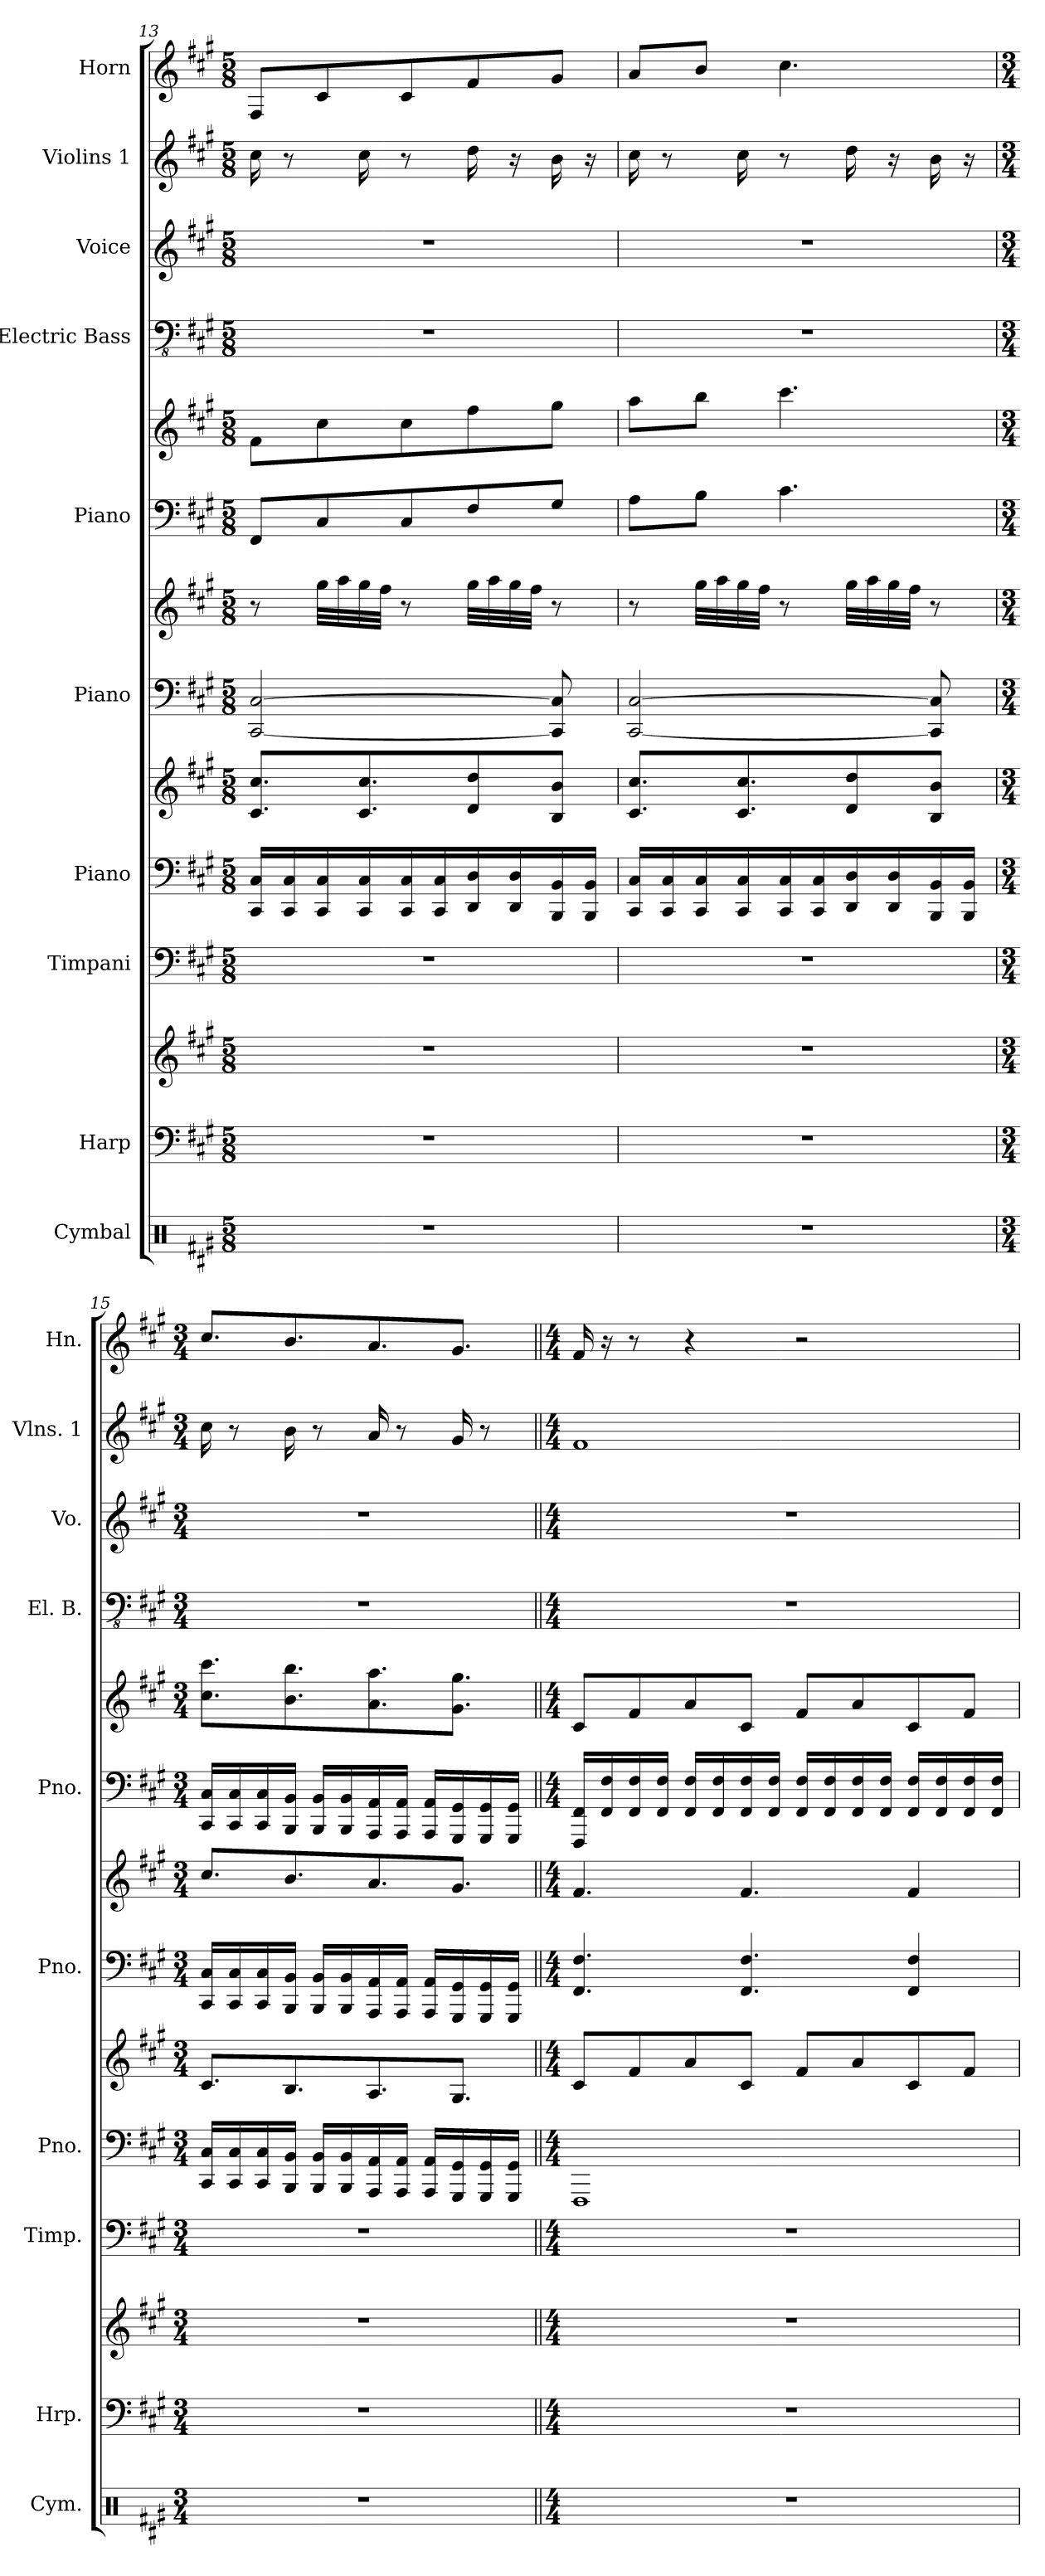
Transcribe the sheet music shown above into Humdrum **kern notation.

**kern	**kern	**kern	**kern	**kern	**kern	**kern	**kern	**kern	**kern	**kern	**kern	**kern	**kern
*part10	*part9	*part9	*part8	*part7	*part7	*part6	*part6	*part5	*part5	*part4	*part3	*part2	*part1
*staff14	*staff13	*staff12	*staff11	*staff10	*staff9	*staff8	*staff7	*staff6	*staff5	*staff4	*staff3	*staff2	*staff1
*I"Cymbal	*I"Harp	*	*I"Timpani	*I"Piano	*	*I"Piano	*	*I"Piano	*	*I"Electric Bass	*I"Voice	*I"Violins 1	*I"Horn
*I'Cym.	*I'Hrp.	*	*I'Timp.	*I'Pno.	*	*I'Pno.	*	*I'Pno.	*	*I'El. B.	*I'Vo.	*I'Vlns. 1	*I'Hn.
!!LO:PB:g=z
*clefX	*clefF4	*clefG2	*clefF4	*clefF4	*clefG2	*clefF4	*clefG2	*clefF4	*clefG2	*clefFv4	*clefG2	*clefG2	*clefG2
*	*	*	*	*	*	*	*	*	*	*	*	*	*ITrd4c7
*k[f#c#g#]	*k[f#c#g#]	*k[f#c#g#]	*k[f#c#g#]	*k[f#c#g#]	*k[f#c#g#]	*k[f#c#g#]	*k[f#c#g#]	*k[f#c#g#]	*k[f#c#g#]	*k[f#c#g#]	*k[f#c#g#]	*k[f#c#g#]	*k[f#c#]
*A:	*A:	*A:	*A:	*A:	*A:	*A:	*A:	*A:	*A:	*A:	*A:	*A:	*D:
*M5/8	*M5/8	*M5/8	*M5/8	*M5/8	*M5/8	*M5/8	*M5/8	*M5/8	*M5/8	*M5/8	*M5/8	*M5/8	*M5/8
=13	=13	=13	=13	=13	=13	=13	=13	=13	=13	=13	=13	=13	=13
8%5r	8%5r	8%5r	8%5r	16CC#/ 16C#/LL	8.c#/ 8.cc#/L	[2CC#/ [2C#/	8r	8FF#/L	8f#\L	8%5r	8%5r	16cc#\	8BB/L
.	.	.	.	16CC#/ 16C#/	.	.	.	.	.	.	.	8r	.
.	.	.	.	16CC#/ 16C#/	.	.	32gg#\LLL	8C#/	8cc#\	.	.	.	8F#/
.	.	.	.	.	.	.	32aa\	.	.	.	.	.	.
.	.	.	.	16CC#/ 16C#/	8.c#/ 8.cc#/	.	32gg#\	.	.	.	.	16cc#\	.
.	.	.	.	.	.	.	32ff#\JJJ	.	.	.	.	.	.
.	.	.	.	16CC#/ 16C#/	.	.	8r	8C#/	8cc#\	.	.	8r	8F#/
.	.	.	.	16CC#/ 16C#/	.	.	.	.	.	.	.	.	.
.	.	.	.	16DD/ 16D/	8d/ 8dd/	.	32gg#\LLL	8F#/	8ff#\	.	.	16dd\	8B/
.	.	.	.	.	.	.	32aa\	.	.	.	.	.	.
.	.	.	.	16DD/ 16D/	.	.	32gg#\	.	.	.	.	16r	.
.	.	.	.	.	.	.	32ff#\JJJ	.	.	.	.	.	.
.	.	.	.	16BBB/ 16BB/	8B/ 8b/J	8CC#/] 8C#/]	8r	8G#/J	8gg#\J	.	.	16b\	8c#/J
.	.	.	.	16BBB/ 16BB/JJ	.	.	.	.	.	.	.	16r	.
=14	=14	=14	=14	=14	=14	=14	=14	=14	=14	=14	=14	=14	=14
8%5r	8%5r	8%5r	8%5r	16CC#/ 16C#/LL	8.c#/ 8.cc#/L	[2CC#/ [2C#/	8r	8A\L	8aa\L	8%5r	8%5r	16cc#\	8d/L
.	.	.	.	16CC#/ 16C#/	.	.	.	.	.	.	.	8r	.
.	.	.	.	16CC#/ 16C#/	.	.	32gg#\LLL	8B\J	8bb\J	.	.	.	8e/J
.	.	.	.	.	.	.	32aa\	.	.	.	.	.	.
.	.	.	.	16CC#/ 16C#/	8.c#/ 8.cc#/	.	32gg#\	.	.	.	.	16cc#\	.
.	.	.	.	.	.	.	32ff#\JJJ	.	.	.	.	.	.
.	.	.	.	16CC#/ 16C#/	.	.	8r	4.c#\	4.ccc#\	.	.	8r	4.f#\
.	.	.	.	16CC#/ 16C#/	.	.	.	.	.	.	.	.	.
.	.	.	.	16DD/ 16D/	8d/ 8dd/	.	32gg#\LLL	.	.	.	.	16dd\	.
.	.	.	.	.	.	.	32aa\	.	.	.	.	.	.
.	.	.	.	16DD/ 16D/	.	.	32gg#\	.	.	.	.	16r	.
.	.	.	.	.	.	.	32ff#\JJJ	.	.	.	.	.	.
.	.	.	.	16BBB/ 16BB/	8B/ 8b/J	8CC#/] 8C#/]	8r	.	.	.	.	16b\	.
.	.	.	.	16BBB/ 16BB/JJ	.	.	.	.	.	.	.	16r	.
!!LO:PB:g=z
=15	=15	=15	=15	=15	=15	=15	=15	=15	=15	=15	=15	=15	=15
*M3/4	*M3/4	*M3/4	*M3/4	*M3/4	*M3/4	*M3/4	*M3/4	*M3/4	*M3/4	*M3/4	*M3/4	*M3/4	*M3/4
2.r	2.r	2.r	2.r	16CC#/ 16C#/LL	8.c#/L	16CC#/ 16C#/LL	8.cc#/L	16CC#/ 16C#/LL	8.cc#\ 8.ccc#\L	2.r	2.r	16cc#\	8.f#/L
.	.	.	.	16CC#/ 16C#/	.	16CC#/ 16C#/	.	16CC#/ 16C#/	.	.	.	8r	.
.	.	.	.	16CC#/ 16C#/	.	16CC#/ 16C#/	.	16CC#/ 16C#/	.	.	.	.	.
.	.	.	.	16BBB/ 16BB/JJ	8.B/	16BBB/ 16BB/JJ	8.b/	16BBB/ 16BB/JJ	8.b\ 8.bb\	.	.	16b\	8.e/
.	.	.	.	16BBB/ 16BB/LL	.	16BBB/ 16BB/LL	.	16BBB/ 16BB/LL	.	.	.	8r	.
.	.	.	.	16BBB/ 16BB/	.	16BBB/ 16BB/	.	16BBB/ 16BB/	.	.	.	.	.
.	.	.	.	16AAA/ 16AA/	8.A/	16AAA/ 16AA/	8.a/	16AAA/ 16AA/	8.a\ 8.aa\	.	.	16a/	8.d/
.	.	.	.	16AAA/ 16AA/JJ	.	16AAA/ 16AA/JJ	.	16AAA/ 16AA/JJ	.	.	.	8r	.
.	.	.	.	16AAA/ 16AA/LL	.	16AAA/ 16AA/LL	.	16AAA/ 16AA/LL	.	.	.	.	.
.	.	.	.	16GGG#/ 16GG#/	8.G#/J	16GGG#/ 16GG#/	8.g#/J	16GGG#/ 16GG#/	8.g#\ 8.gg#\J	.	.	16g#/	8.c#/J
.	.	.	.	16GGG#/ 16GG#/	.	16GGG#/ 16GG#/	.	16GGG#/ 16GG#/	.	.	.	8r	.
.	.	.	.	16GGG#/ 16GG#/JJ	.	16GGG#/ 16GG#/JJ	.	16GGG#/ 16GG#/JJ	.	.	.	.	.
=16||	=16||	=16||	=16||	=16||	=16||	=16||	=16||	=16||	=16||	=16||	=16||	=16||	=16||
*M4/4	*M4/4	*M4/4	*M4/4	*M4/4	*M4/4	*M4/4	*M4/4	*M4/4	*M4/4	*M4/4	*M4/4	*M4/4	*M4/4
1r	1r	1r	1r	1FFF#	8c#/L	4.FF#/ 4.F#/	4.f#/	16FFF#/ 16FF#/LL	8c#/L	1r	1r	1f#	16B/
.	.	.	.	.	.	.	.	16FF#/ 16F#/	.	.	.	.	16r
.	.	.	.	.	8f#/	.	.	16FF#/ 16F#/	8f#/	.	.	.	8r
.	.	.	.	.	.	.	.	16FF#/ 16F#/JJ	.	.	.	.	.
.	.	.	.	.	8a/	.	.	16FF#/ 16F#/LL	8a/	.	.	.	4r
.	.	.	.	.	.	.	.	16FF#/ 16F#/	.	.	.	.	.
.	.	.	.	.	8c#/J	4.FF#/ 4.F#/	4.f#/	16FF#/ 16F#/	8c#/J	.	.	.	.
.	.	.	.	.	.	.	.	16FF#/ 16F#/JJ	.	.	.	.	.
.	.	.	.	.	8f#/L	.	.	16FF#/ 16F#/LL	8f#/L	.	.	.	2r
.	.	.	.	.	.	.	.	16FF#/ 16F#/	.	.	.	.	.
.	.	.	.	.	8a/	.	.	16FF#/ 16F#/	8a/	.	.	.	.
.	.	.	.	.	.	.	.	16FF#/ 16F#/JJ	.	.	.	.	.
.	.	.	.	.	8c#/	4FF#/ 4F#/	4f#/	16FF#/ 16F#/LL	8c#/	.	.	.	.
.	.	.	.	.	.	.	.	16FF#/ 16F#/	.	.	.	.	.
.	.	.	.	.	8f#/J	.	.	16FF#/ 16F#/	8f#/J	.	.	.	.
.	.	.	.	.	.	.	.	16FF#/ 16F#/JJ	.	.	.	.	.
=	=	=	=	=	=	=	=	=	=	=	=	=	=
*-	*-	*-	*-	*-	*-	*-	*-	*-	*-	*-	*-	*-	*-
